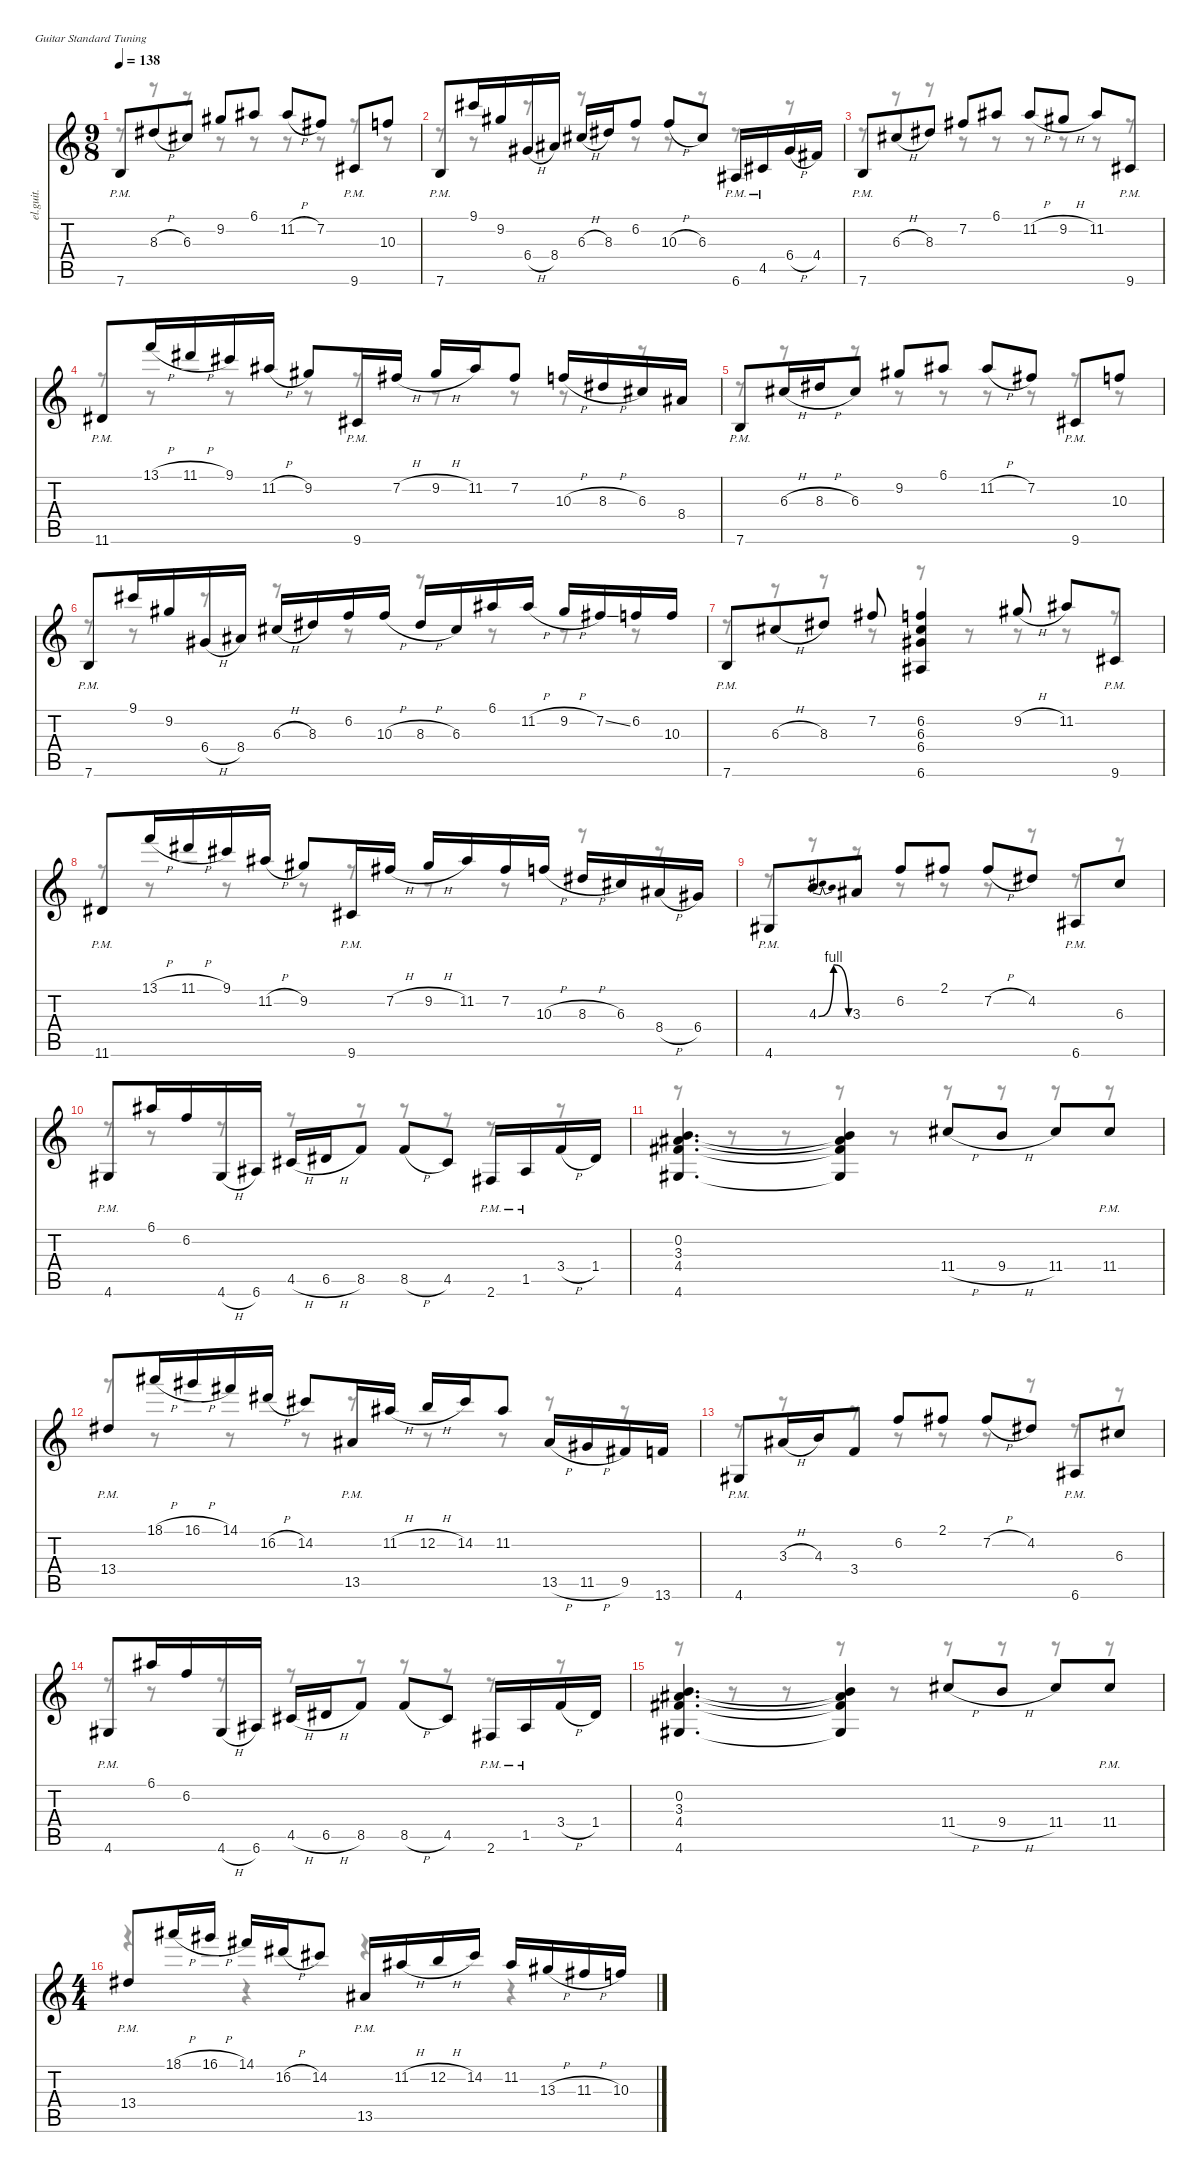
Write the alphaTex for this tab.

\defaultSystemsLayout 4
\hideDynamics
\bracketExtendMode nobrackets
\track ("Erick" "el.guit.") {instrument electricguitarclean}
\staff {score tabs}
\tuning (E4 B3 G3 D3 A2 E2)
\voice
\ts (9 8)
\beaming (8 3 2 2 2)
\tempo 138
\clef g2
\ks c
7.6{pm}.8{dy mf} 8.3{h acc #}.8 6.3{acc #}.8 9.2{acc #}.8 6.1{acc #}.8 11.2{h acc #}.8 7.2{acc #}.8 9.6{pm acc #}.8 10.3.8 |
7.6{pm}.8 9.1{acc #}.16 9.2{acc #}.16 6.4{h acc #}.16 8.4{acc #}.16 6.3{h acc #}.16 8.3{acc #}.16 6.2.8 10.3{h}.8 6.3{acc #}.8 6.6{pm acc #}.16 4.5{pm acc #}.16 6.4{h acc #}.16 4.4{acc #}.16 |
7.6{pm}.8 6.3{h acc #}.8 8.3{acc #}.8 7.2{acc #}.8 6.1{acc #}.8 11.2{h acc #}.8 9.2{h acc #}.8 11.2{acc #}.8 9.6{pm acc #}.8 |
11.6{pm acc #}.8 13.1{h}.16 11.1{h acc #}.16 9.1{acc #}.16 11.2{h acc #}.16 9.2{acc #}.8 9.6{pm acc #}.16 7.2{h acc #}.16 9.2{h acc #}.16 11.2{acc #}.16 7.2{acc #}.8 10.3{h}.16 8.3{h acc #}.16 6.3{acc #}.16 8.4{acc #}.16 |
7.6{pm}.8 6.3{h acc #}.16 8.3{h acc #}.16 6.3{acc #}.8 9.2{acc #}.8 6.1{acc #}.8 11.2{h acc #}.8 7.2{acc #}.8 9.6{pm acc #}.8 10.3.8 |
7.6{pm}.8 9.1{acc #}.16 9.2{acc #}.16 6.4{h acc #}.16 8.4{acc #}.16 6.3{h acc #}.16 8.3{acc #}.16 6.2.16 10.3{h}.16 8.3{h acc #}.16 6.3{acc #}.16 6.1{acc #}.16 11.2{h acc #}.16 9.2{h acc #}.16 7.2{ss acc #}.16 6.2.16 10.3.16 |
7.6{pm}.8 6.3{h acc #}.8 8.3{acc #}.8 7.2{acc #}.8 (6.2 6.3{acc #} 6.4{acc #} 6.6{acc #}).4 9.2{h acc #}.8 11.2{acc #}.8 9.6{pm acc #}.8 |
11.6{pm acc #}.8 13.1{h}.16 11.1{h acc #}.16 9.1{acc #}.16 11.2{h acc #}.16 9.2{acc #}.8 9.6{pm acc #}.16 7.2{h acc #}.16 9.2{h acc #}.16 11.2{acc #}.16 7.2{acc #}.16 10.3{h}.16 8.3{h acc #}.16 6.3{acc #}.16 8.4{h acc #}.16 6.4{acc #}.16 |
4.6{pm acc #}.8 4.3{be (bendrelease 0 0 30 4 30 4 60 0)}.8 3.3{acc #}.8 6.2.8 2.1{acc #}.8 7.2{h acc #}.8 4.2{acc #}.8 6.6{pm acc #}.8 6.3{acc #}.8 |
4.6{pm acc #}.8 6.1{acc #}.16 6.2.16 4.6{h acc #}.16 6.6{acc #}.16 4.5{h acc #}.16 6.5{h acc #}.16 8.5.8 8.5{h}.8 4.5{acc #}.8 2.6{pm acc #}.16 1.5{pm acc #}.16 3.4{h}.16 1.4{acc #}.16 |
(0.2 3.3{acc #} 4.4{acc #} 4.6{acc #}).4{d} (0.2{t} 3.3{t acc #} 4.4{t acc #} 4.6{t acc #}).4 11.4{h acc #}.8 9.4{h}.8 11.4{acc #}.8 11.4{pm acc #}.8 |
13.4{pm acc #}.8 18.1{h acc #}.16 16.1{h acc #}.16 14.1{acc #}.16 16.2{h acc #}.16 14.2{acc #}.8 13.5{pm acc #}.16 11.2{h acc #}.16 12.2{h}.16 14.2{acc #}.16 11.2{acc #}.8 13.5{h acc #}.16 11.5{h acc #}.16 9.5{acc #}.16 13.6.16 |
4.6{pm acc #}.8 3.3{h acc #}.16 4.3.16 3.4.8 6.2.8 2.1{acc #}.8 7.2{h acc #}.8 4.2{acc #}.8 6.6{pm acc #}.8 6.3{acc #}.8 |
4.6{pm acc #}.8 6.1{acc #}.16 6.2.16 4.6{h acc #}.16 6.6{acc #}.16 4.5{h acc #}.16 6.5{h acc #}.16 8.5.8 8.5{h}.8 4.5{acc #}.8 2.6{pm acc #}.16 1.5{pm acc #}.16 3.4{h}.16 1.4{acc #}.16 |
(0.2 3.3{acc #} 4.4{acc #} 4.6{acc #}).4{d} (0.2{t} 3.3{t acc #} 4.4{t acc #} 4.6{t acc #}).4 11.4{h acc #}.8 9.4{h}.8 11.4{acc #}.8 11.4{pm acc #}.8 |
\ts (4 4)
\beaming (8 2 2 2 2)
13.4{pm acc #}.8 18.1{h acc #}.16 16.1{h acc #}.16 14.1{acc #}.16 16.2{h acc #}.16 14.2{acc #}.8 13.5{pm acc #}.16 11.2{h acc #}.16 12.2{h}.16 14.2{acc #}.16 11.2{acc #}.16 13.3{h acc #}.16 11.3{h acc #}.16 10.3.16
\voice
\clef g2
\ottava regular
\simile none
\ks c
r.8{dy mf} r.8 r.8 r.8 r.8 r.8 r.8 r.8 r.8 |
r.8 r.8 r.8 r.8 r.8 r.8 r.8 r.8 r.8 |
r.8 r.8 r.8 r.8 r.8 r.8 r.8 r.8 r.8 |
r.8 r.8 r.8 r.8 r.8 r.8 r.8 r.8 r.8 |
r.8 r.8 r.8 r.8 r.8 r.8 r.8 r.8 r.8 |
r.8 r.8 r.8 r.8 r.8 r.8 r.8 r.8 r.8 |
r.8 r.8 r.8 r.8 r.8 r.8 r.8 r.8 r.8 |
r.8 r.8 r.8 r.8 r.8 r.8 r.8 r.8 r.8 |
r.8 r.8 r.8 r.8 r.8 r.8 r.8 r.8 r.8 |
r.8 r.8 r.8 r.8 r.8 r.8 r.8 r.8 r.8 |
r.8 r.8 r.8 r.8 r.8 r.8 r.8 r.8 r.8 |
r.8 r.8 r.8 r.8 r.8 r.8 r.8 r.8 r.8 |
r.8 r.8 r.8 r.8 r.8 r.8 r.8 r.8 r.8 |
r.8 r.8 r.8 r.8 r.8 r.8 r.8 r.8 r.8 |
r.8 r.8 r.8 r.8 r.8 r.8 r.8 r.8 r.8 |
r.4 r.4 r.4 r.4
